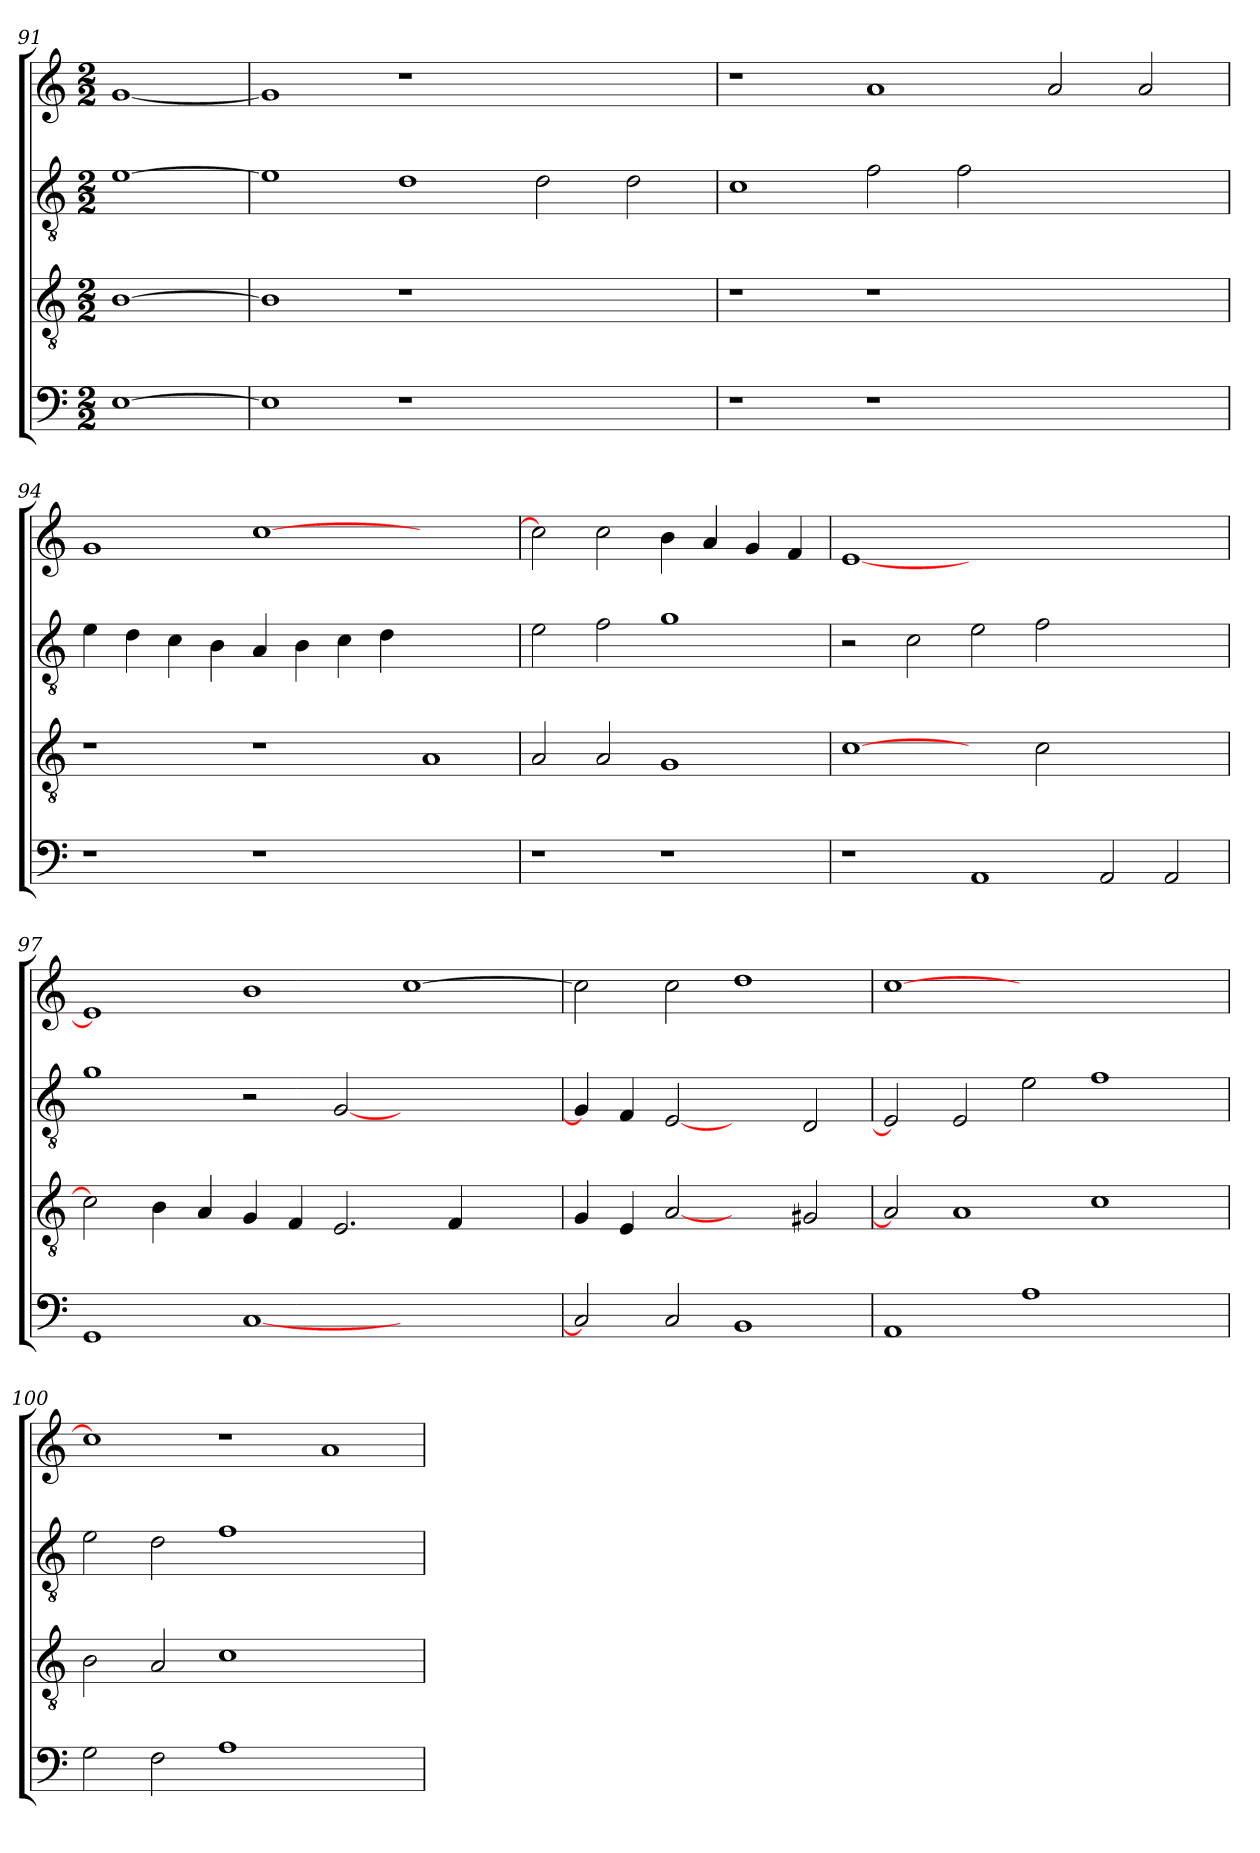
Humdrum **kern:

**kern	**kern	**kern	**kern
*part4	*part3	*part2	*part1
*staff4	*staff3	*staff2	*staff1
*clefF4	*clefGv2	*clefGv2	*clefG2
*k[]	*k[]	*k[]	*k[]
*M2/2	*M2/2	*M2/2	*M2/2
=91	=91	=91	=91
[1E	[1B	[1e	[1g
=92	=92	=92	=92
1E]	1B]	1e]	1g]
1r	1r	1d	1r
1ryy	1ryy	2d\	1ryy
.	.	2d\	.
=93	=93	=93	=93
1r	1r	1c	1r
1r	1r	2f\	1a
.	.	2f\	.
1ryy	1ryy	1ryy	2a/
.	.	.	2a/
=94	=94	=94	=94
1r	1r	4e\	1g
.	.	4d\	.
.	.	4c\	.
.	.	4B\	.
1r	1r	4A/	[1cc
.	.	4B\	.
.	.	4c\	.
.	.	4d\	.
1ryy	1A	1ryy	1ryy
=95	=95	=95	=95
1r	2A/	2e\	2cc\]
.	2A/	2f\	2cc\
1r	1G	1g	4b\
.	.	.	4a/
.	.	.	4g/
.	.	.	4f/
=96	=96	=96	=96
1r	[1c	2r	[1e
.	.	2c\	.
1AA	2ryy	2e\	0ryy
.	2c\	2f\	.
2AA/	1ryy	1ryy	.
2AA/	.	.	.
=97	=97	=97	=97
1GG	2c]	1g	1e]
.	4B\	.	.
.	4A/	.	.
[1C	4G/	2r	1b
.	4F/	.	.
.	2.E/	[2G/	.
1ryy	.	1ryy	[1cc
.	4F/	.	.
.	2ryy	.	.
=98	=98	=98	=98
2C/]	4G/	4G/]	2cc\]
.	4E/	4F/	.
2C/	[2A	[2E	2cc\
1BB	2ryy	2ryy	1dd
.	2G#X/	2D/	.
=99	=99	=99	=99
1AA	2A]	2E]	[1cc
.	1A	2E/	.
1A	.	2e\	1.ryy
.	1c	1f	.
2ryy	.	.	.
=100	=100	=100	=100
2G\	2B\	2e\	1cc]
2F\	2A/	2d\	.
1A	1c	1f	1r
1ryy	1ryy	1ryy	1a
=	=	=	=
*-	*-	*-	*-
